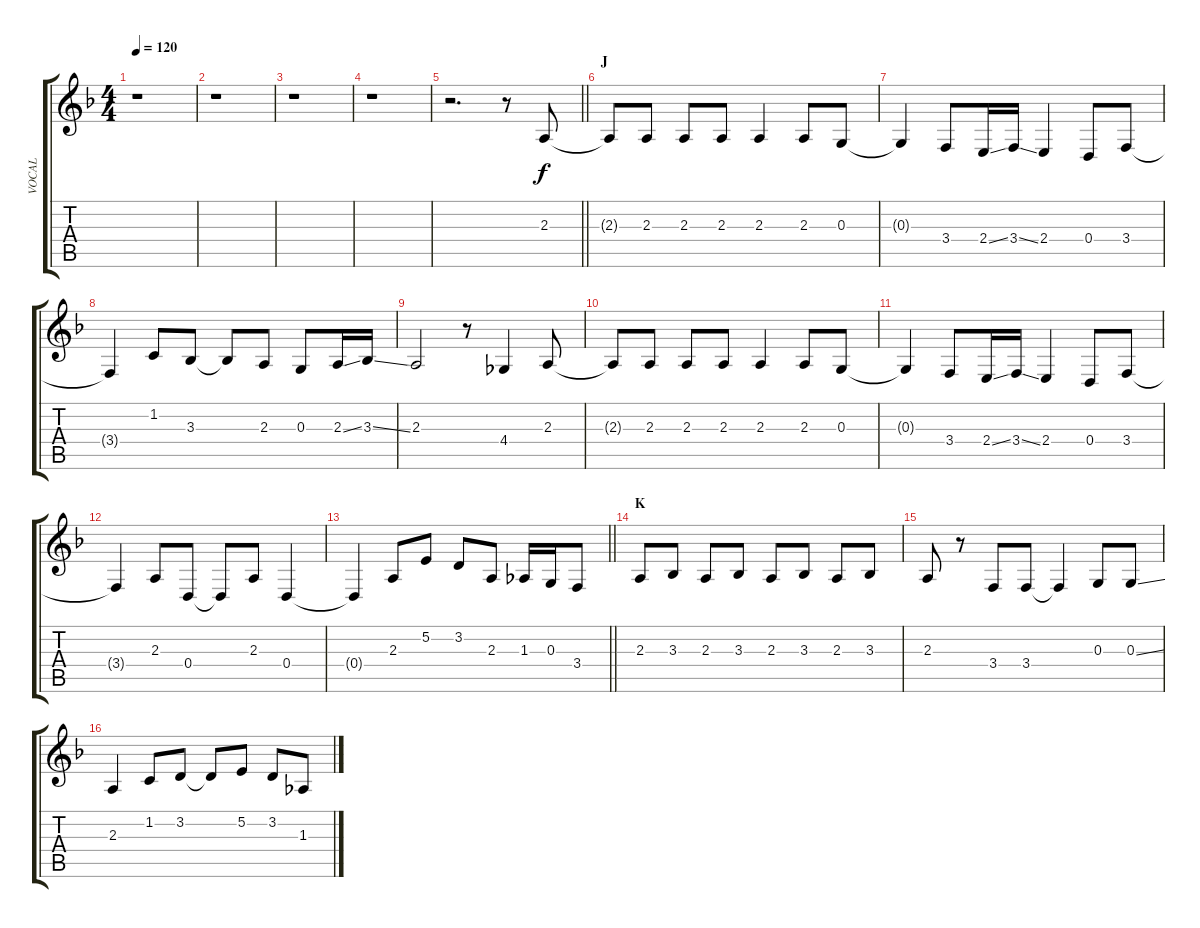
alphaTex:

\track ("VOCAL" "VOCAL") {instrument electricpiano1}
\staff {score tabs}
\tuning (E4 B3 G3 D3 A2 E2) {hide}
\ts (4 4)
\tempo 120
\clef g2
\ks f
r.1{dy f} |
r.1 |
r.1 |
r.1 |
\barLineRight lightlight
r.2{d} r.8 2.3.8 |
\section ("" "J")
2.3{t}.8 2.3.8 2.3.8 2.3.8 2.3.4 2.3.8 0.3.8 |
0.3{t}.4 3.4.8 2.4{ss}.16 3.4{ss}.16 2.4.4 0.4.8 3.4.8 |
3.4{t}.4 1.2.8 3.3.8 3.3{t}.8 2.3.8 0.3.8 2.3{ss}.16 3.3{ss}.16 |
2.3.2 r.8 4.4.4 2.3.8 |
2.3{t}.8 2.3.8 2.3.8 2.3.8 2.3.4 2.3.8 0.3.8 |
0.3{t}.4 3.4.8 2.4{ss}.16 3.4{ss}.16 2.4.4 0.4.8 3.4.8 |
3.4{t}.4 2.3.8 0.4.8 0.4{t}.8 2.3.8 0.4.4 |
\barLineRight lightlight
0.4{t}.4 2.3.8 5.2.8 3.2.8 2.3.8 1.3.16 0.3.16 3.4.8 |
\section ("" "K")
2.3.8 3.3.8 2.3.8 3.3.8 2.3.8 3.3.8 2.3.8 3.3.8 |
2.3.8 r.8 3.4.8 3.4.8 3.4{t}.4 0.3.8 0.3{ss}.8 |
2.3.4 1.2.8 3.2.8 3.2{t}.8 5.2.8 3.2.8 1.3.8
